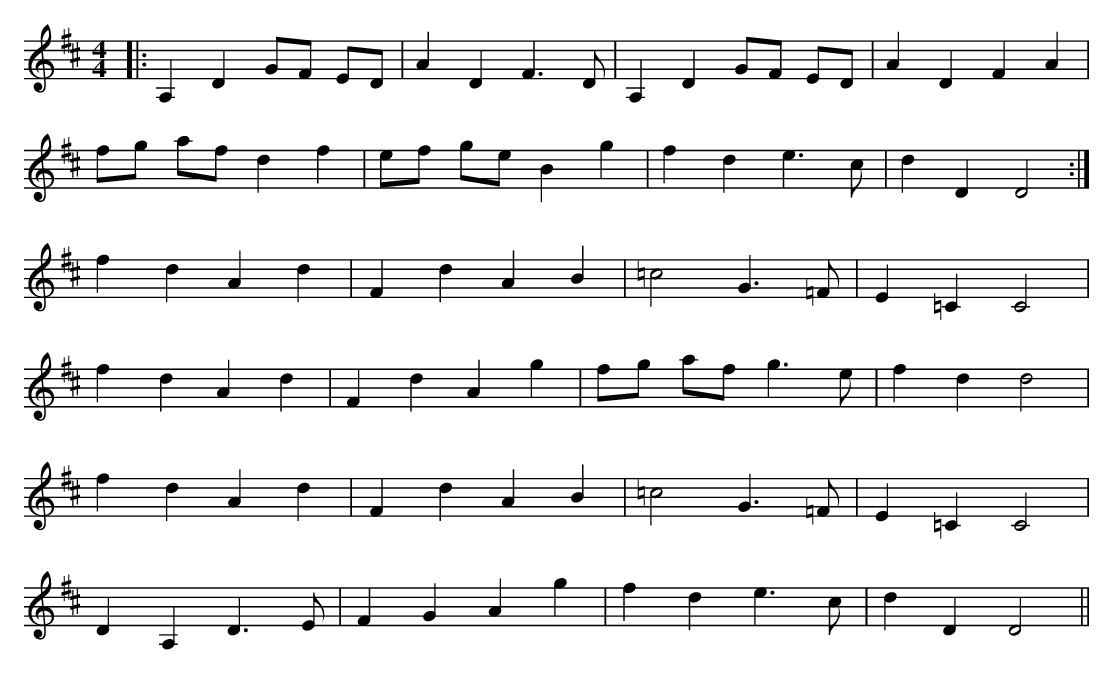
X:1
M:4/4
K:D
|:A,2D2GF ED|A2D2F3D|A,2D2GF ED|A2D2F2A2|
fg afd2f2|ef geB2g2|f2d2e3c|d2D2D4:|
f2d2A2d2|F2d2A2B2|=c4G3=F|E2=C2C4|
f2d2A2d2|F2d2A2g2|fg afg3e|f2d2d4|
f2d2A2d2|F2d2A2B2|=c4G3=F|E2=C2C4|
D2A,2D3E|F2G2A2g2|f2d2e3c|d2D2D4||
